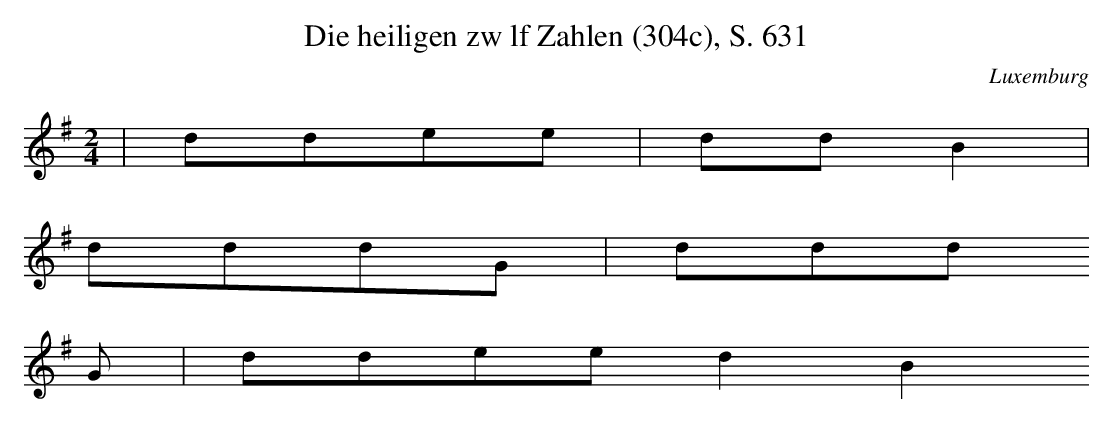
X:1
T: Die heiligen zwlf Zahlen (304c), S. 631
O: Luxemburg
M: 2/4
L: 1/8
K: G
 | ddee | ddB2 |
dddG | ddd
G | ddeed2B2
